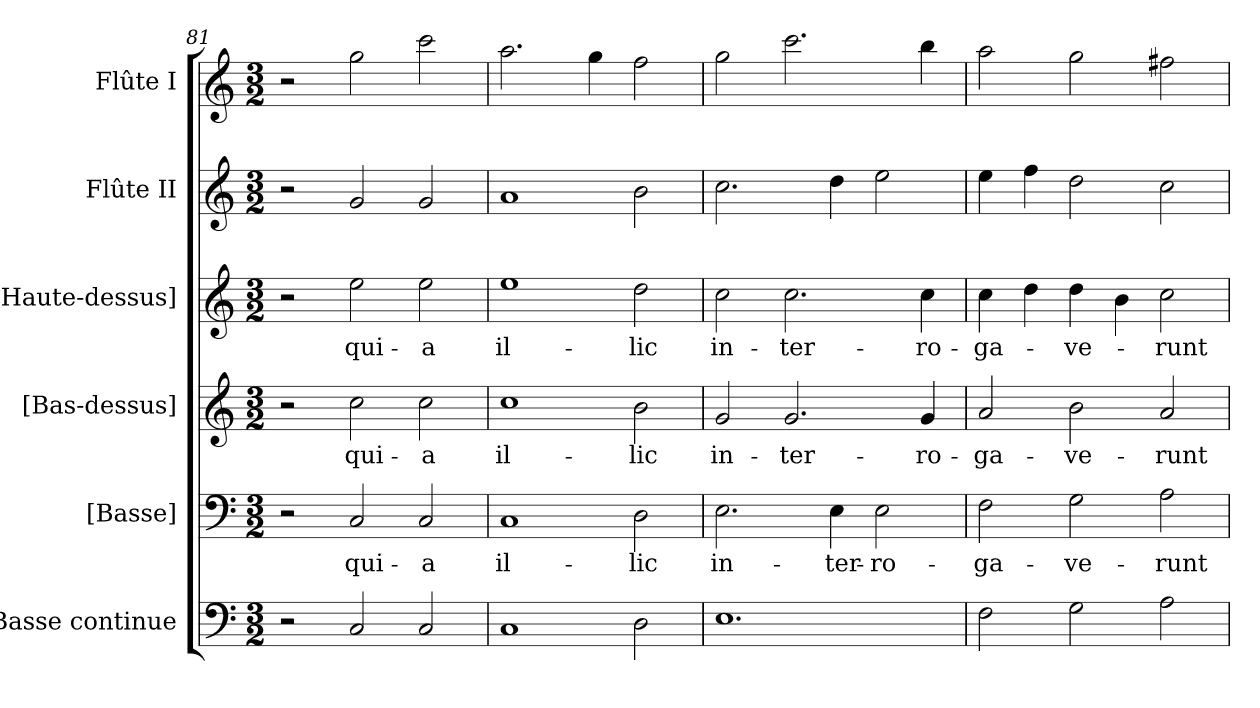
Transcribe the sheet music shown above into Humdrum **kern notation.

**kern	**kern	**text	**kern	**text	**kern	**text	**kern	**kern
*part6	*part5	*part5	*part4	*part4	*part3	*part3	*part2	*part1
*staff6	*staff5	*staff5	*staff4	*staff4	*staff3	*staff3	*staff2	*staff1
*I"Basse continue	*I"[Basse]	*	*I"[Bas-dessus]	*	*I"[Haute-dessus]	*	*I"Flûte II	*I"Flûte I
*I'B.c.	*I'B.	*	*	*	*	*	*I'Fl. II	*I'Fl. I
!!LO:PB:g=z
*clefF4	*clefF4	*	*clefG2	*	*clefG2	*	*clefG2	*clefG2
*k[]	*k[]	*	*k[]	*	*k[]	*	*k[]	*k[]
*a:	*a:	*	*a:	*	*a:	*	*a:	*a:
*M3/2	*M3/2	*	*M3/2	*	*M3/2	*	*M3/2	*M3/2
=81	=81	=81	=81	=81	=81	=81	=81	=81
2r	2r	.	2r	.	2r	.	2r	2r
!	!	!LO:LY:b:color=#000000	!	!	!	!	!	!
!	!	!	!	!LO:LY:b:color=#000000	!	!	!	!
!	!	!	!	!	!	!LO:LY:b:color=#000000	!	!
2Ci/	2Ci/	qui-	2cci\	qui-	2eei\	qui-	2gi/	2ggi\
!	!	!LO:LY:b:color=#000000	!	!	!	!	!	!
!	!	!	!	!LO:LY:b:color=#000000	!	!	!	!
!	!	!	!	!	!	!LO:LY:b:color=#000000	!	!
2Ci/	2Ci/	-a	2cci\	-a	2eei\	-a	2gi/	2ccci\
=82	=82	=82	=82	=82	=82	=82	=82	=82
!	!	!LO:LY:b:color=#000000	!	!	!	!	!	!
!	!	!	!	!LO:LY:b:color=#000000	!	!	!	!
!	!	!	!	!	!	!LO:LY:b:color=#000000	!	!
1Ci	1Ci	il-	1cci	il-	1eei	il-	1ai	2.aai\
.	.	.	.	.	.	.	.	4ggi\
!	!	!LO:LY:b:color=#000000	!	!	!	!	!	!
!	!	!	!	!LO:LY:b:color=#000000	!	!	!	!
!	!	!	!	!	!	!LO:LY:b:color=#000000	!	!
2Di\	2Di\	-lic	2bi\	-lic	2ddi\	-lic	2bi\	2ffi\
=83	=83	=83	=83	=83	=83	=83	=83	=83
!	!	!LO:LY:b:color=#000000	!	!	!	!	!	!
!	!	!	!	!LO:LY:b:color=#000000	!	!	!	!
!	!	!	!	!	!	!LO:LY:b:color=#000000	!	!
1.Ei	2.Ei\	in-	2gi/	in-	2cci\	in-	2.cci\	2ggi\
!	!	!	!	!LO:LY:b:color=#000000	!	!	!	!
!	!	!	!	!	!	!LO:LY:b:color=#000000	!	!
.	.	.	2.gi/	-ter-	2.cci\	-ter-	.	2.ccci\
!	!	!LO:LY:b:color=#000000	!	!	!	!	!	!
.	4Ei\	-ter-	.	.	.	.	4ddi\	.
!	!	!LO:LY:b:color=#000000	!	!	!	!	!	!
.	2Ei\	-ro-	.	.	.	.	2eei\	.
!	!	!	!	!LO:LY:b:color=#000000	!	!	!	!
!	!	!	!	!	!	!LO:LY:b:color=#000000	!	!
.	.	.	4gi/	-ro-	4cci\	-ro-	.	4bbi\
=84	=84	=84	=84	=84	=84	=84	=84	=84
!	!	!LO:LY:b:color=#000000	!	!	!	!	!	!
!	!	!	!	!LO:LY:b:color=#000000	!	!	!	!
!	!	!	!	!	!	!LO:LY:b:color=#000000	!	!
2Fi\	2Fi\	-ga-	2ai/	-ga-	4cci\	-ga-	4eei\	2aai\
.	.	.	.	.	4ddi\	.	4ffi\	.
!	!	!LO:LY:b:color=#000000	!	!	!	!	!	!
!	!	!	!	!LO:LY:b:color=#000000	!	!	!	!
!	!	!	!	!	!	!LO:LY:b:color=#000000	!	!
2Gi\	2Gi\	-ve-	2bi\	-ve-	4ddi\	-ve-	2ddi\	2ggi\
.	.	.	.	.	4bi\	.	.	.
!	!	!LO:LY:b:color=#000000	!	!	!	!	!	!
!	!	!	!	!LO:LY:b:color=#000000	!	!	!	!
!	!	!	!	!	!	!LO:LY:b:color=#000000	!	!
2Ai\	2Ai\	-runt	2ai/	-runt	2cci\	-runt	2cci\	2ff#Xi\
=	=	=	=	=	=	=	=	=
*-	*-	*-	*-	*-	*-	*-	*-	*-
